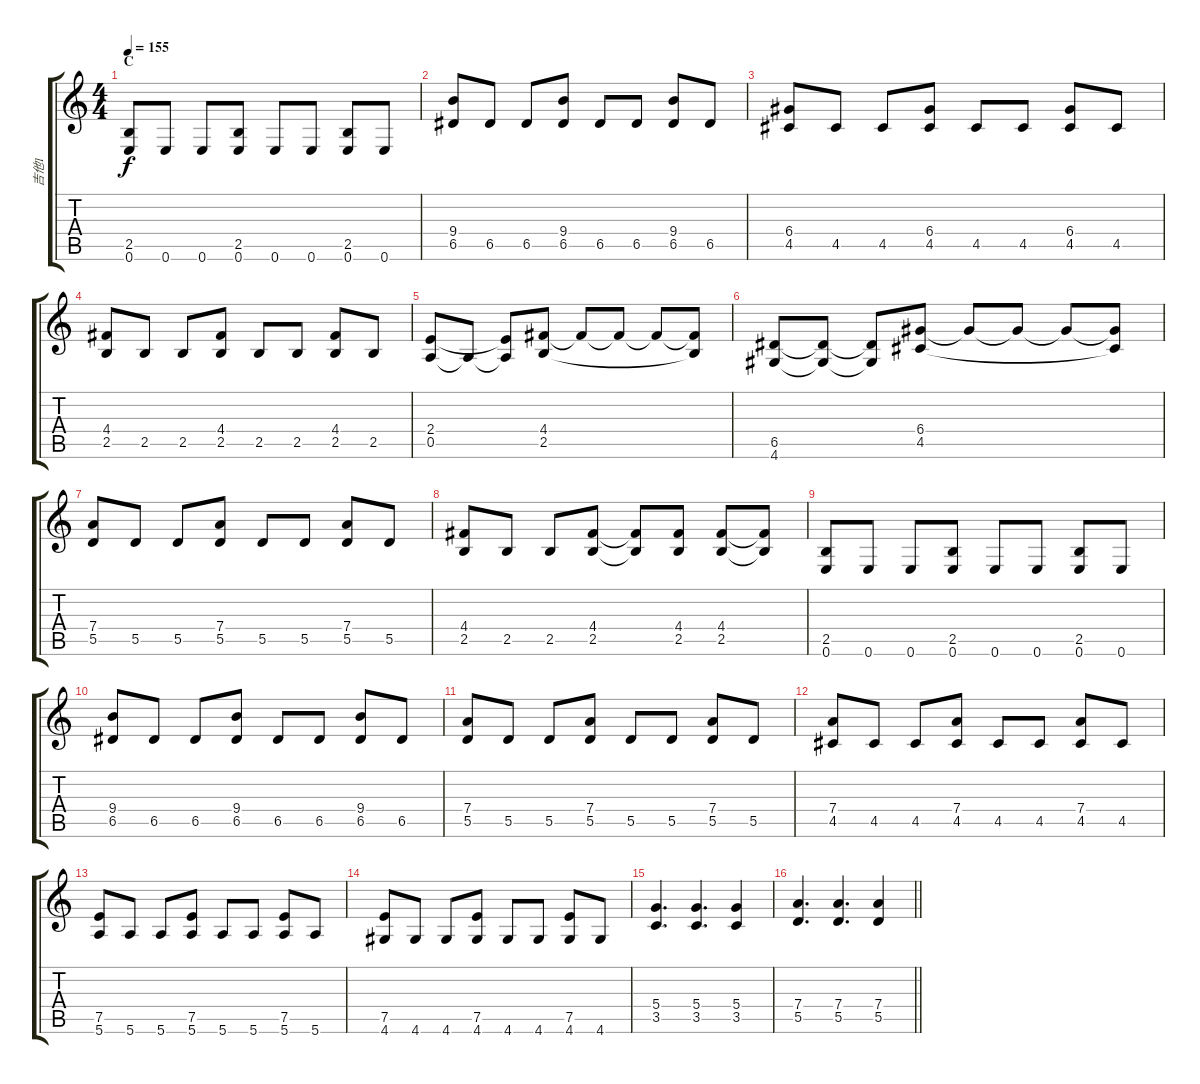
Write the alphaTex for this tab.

\track ("吉他1" "吉他1") {instrument overdrivenguitar}
\staff {score tabs}
\tuning (E4 B3 G3 D3 A2 E2) {hide}
\ts (4 4)
\section ("" "C")
\tempo 155
\clef g2
\ks c
(2.5 0.6).8{dy f} 0.6.8 0.6.8 (2.5 0.6).8 0.6.8 0.6.8 (2.5 0.6).8 0.6.8 |
(9.4 6.5).8 6.5.8 6.5.8 (9.4 6.5).8 6.5.8 6.5.8 (9.4 6.5).8 6.5.8 |
(6.4 4.5).8 4.5.8 4.5.8 (6.4 4.5).8 4.5.8 4.5.8 (6.4 4.5).8 4.5.8 |
(4.4 2.5).8 2.5.8 2.5.8 (4.4 2.5).8 2.5.8 2.5.8 (4.4 2.5).8 2.5.8 |
(2.4 0.5).8 0.5{t}.8 (2.4{t} 0.5{t}).8 (4.4 2.5).8 4.4{t}.8 4.4{t}.8 4.4{t}.8 (4.4{t} 2.5{t}).8 |
(6.5 4.6).8 (6.5{t} 4.6{t}).8 (6.5{t} 4.6{t}).8 (6.4 4.5).8 6.4{t}.8 6.4{t}.8 6.4{t}.8 (6.4{t} 4.5{t}).8 |
(7.4 5.5).8 5.5.8 5.5.8 (7.4 5.5).8 5.5.8 5.5.8 (7.4 5.5).8 5.5.8 |
(4.4 2.5).8 2.5.8 2.5.8 (4.4 2.5).8 (4.4{t} 2.5{t}).8 (4.4 2.5).8 (4.4 2.5).8 (4.4{t} 2.5{t}).8 |
(2.5 0.6).8 0.6.8 0.6.8 (2.5 0.6).8 0.6.8 0.6.8 (2.5 0.6).8 0.6.8 |
(9.4 6.5).8 6.5.8 6.5.8 (9.4 6.5).8 6.5.8 6.5.8 (9.4 6.5).8 6.5.8 |
(7.4 5.5).8 5.5.8 5.5.8 (7.4 5.5).8 5.5.8 5.5.8 (7.4 5.5).8 5.5.8 |
(7.4 4.5).8 4.5.8 4.5.8 (7.4 4.5).8 4.5.8 4.5.8 (7.4 4.5).8 4.5.8 |
(7.5 5.6).8 5.6.8 5.6.8 (7.5 5.6).8 5.6.8 5.6.8 (7.5 5.6).8 5.6.8 |
(7.5 4.6).8 4.6.8 4.6.8 (7.5 4.6).8 4.6.8 4.6.8 (7.5 4.6).8 4.6.8 |
(5.4 3.5).4{d} (5.4 3.5).4{d} (5.4 3.5).4 |
\barLineRight lightlight
(7.4 5.5).4{d} (7.4 5.5).4{d} (7.4 5.5).4
